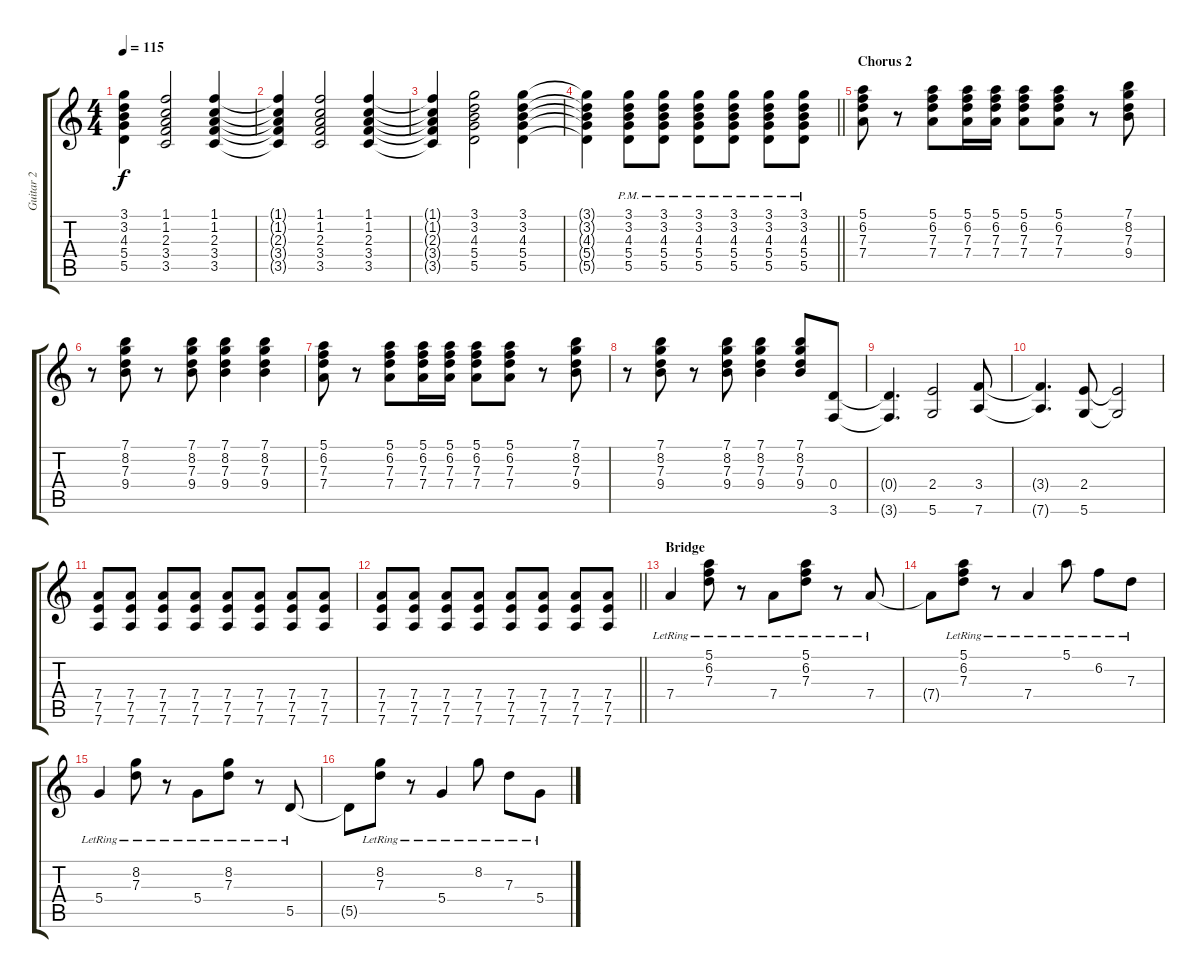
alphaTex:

\track ("Guitar 2" "Guitar 2") {instrument electricguitarjazz}
\staff {score tabs}
\tuning (E4 B3 G3 D3 A2 D2) {hide}
\ts (4 4)
\tempo 115
\clef g2
\ks c
(3.1{t} 3.2{t} 4.3{t} 5.4{t} 5.5{t}).4{dy f} (1.1 1.2 2.3 3.4 3.5).2 (1.1 1.2 2.3 3.4 3.5).4 |
(1.1{t} 1.2{t} 2.3{t} 3.4{t} 3.5{t}).4 (1.1 1.2 2.3 3.4 3.5).2 (1.1 1.2 2.3 3.4 3.5).4 |
(1.1{t} 1.2{t} 2.3{t} 3.4{t} 3.5{t}).4 (3.1 3.2 4.3 5.4 5.5).2 (3.1 3.2 4.3 5.4 5.5).4 |
\barLineRight lightlight
(3.1{t} 3.2{t} 4.3{t} 5.4{t} 5.5{t}).4 (3.1 3.2 4.3 5.4 5.5{pm}).8 (3.1 3.2 4.3 5.4 5.5{pm}).8 (3.1 3.2 4.3 5.4 5.5{pm}).8 (3.1 3.2 4.3 5.4 5.5{pm}).8 (3.1 3.2 4.3 5.4 5.5{pm}).8 (3.1 3.2 4.3 5.4 5.5{pm}).8 |
\section ("" "Chorus 2")
(5.1 6.2 7.3 7.4).8 r.8 (5.1 6.2 7.3 7.4).8 (5.1 6.2 7.3 7.4).16 (5.1 6.2 7.3 7.4).16 (5.1 6.2 7.3 7.4).8 (5.1 6.2 7.3 7.4).8 r.8 (7.1 8.2 7.3 9.4).8 |
r.8 (7.1 8.2 7.3 9.4).8 r.8 (7.1 8.2 7.3 9.4).8 (7.1 8.2 7.3 9.4).4 (7.1 8.2 7.3 9.4).4 |
(5.1 6.2 7.3 7.4).8 r.8 (5.1 6.2 7.3 7.4).8 (5.1 6.2 7.3 7.4).16 (5.1 6.2 7.3 7.4).16 (5.1 6.2 7.3 7.4).8 (5.1 6.2 7.3 7.4).8 r.8 (7.1 8.2 7.3 9.4).8 |
r.8 (7.1 8.2 7.3 9.4).8 r.8 (7.1 8.2 7.3 9.4).8 (7.1 8.2 7.3 9.4).4 (7.1 8.2 7.3 9.4).8 (0.4 3.6).8 |
(0.4{t} 3.6{t}).4{d} (2.4 5.6).2 (3.4 7.6).8 |
(3.4{t} 7.6{t}).4{d} (2.4 5.6).8 (2.4{t} 5.6{t}).2 |
(7.4 7.5 7.6).8 (7.4 7.5 7.6).8 (7.4 7.5 7.6).8 (7.4 7.5 7.6).8 (7.4 7.5 7.6).8 (7.4 7.5 7.6).8 (7.4 7.5 7.6).8 (7.4 7.5 7.6).8 |
\barLineRight lightlight
(7.4 7.5 7.6).8 (7.4 7.5 7.6).8 (7.4 7.5 7.6).8 (7.4 7.5 7.6).8 (7.4 7.5 7.6).8 (7.4 7.5 7.6).8 (7.4 7.5 7.6).8 (7.4 7.5 7.6).8 |
\section ("" "Bridge")
7.4{lr}.4 (5.1{lr} 6.2{lr} 7.3{lr}).8 r.8 7.4{lr}.8 (5.1{lr} 6.2{lr} 7.3{lr}).8 r.8 7.4{lr}.8 |
7.4{t}.8 (5.1{lr} 6.2{lr} 7.3{lr}).8 r.8 7.4{lr}.4 5.1{lr}.8 6.2{lr}.8 7.3{lr}.8 |
5.4{lr}.4 (8.2{lr} 7.3{lr}).8 r.8 5.4{lr}.8 (8.2{lr} 7.3{lr}).8 r.8 5.5{lr}.8 |
5.5{t}.8 (8.2{lr} 7.3{lr}).8 r.8 5.4{lr}.4 8.2{lr}.8 7.3{lr}.8 5.4{lr}.8
